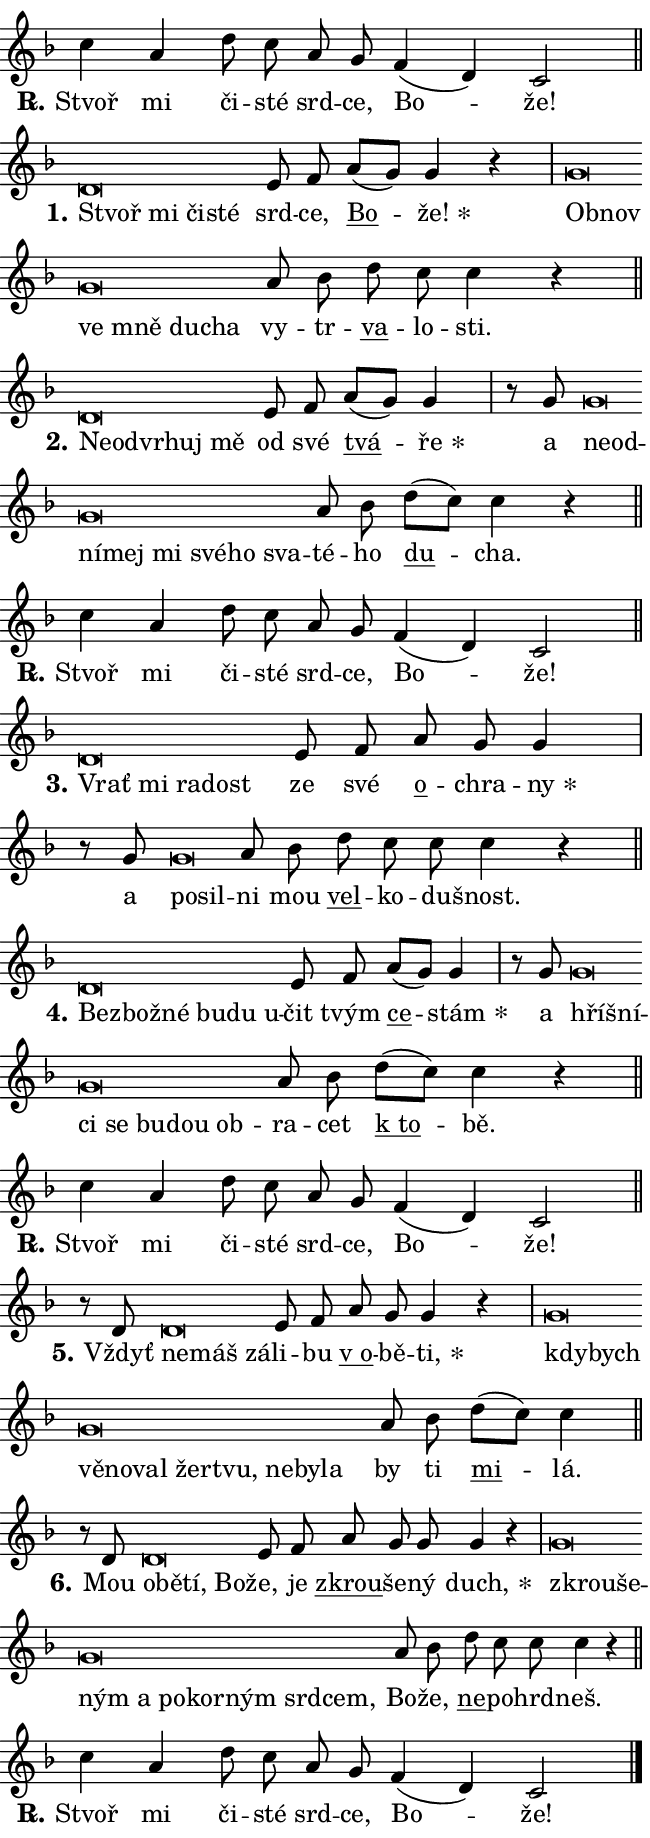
\version "2.24.0"
\header { tagline = "" }
\paper {
  indent = 0\cm
  top-margin = 0\cm
  right-margin = 0.13\cm % to fit lyric hyphens
  bottom-margin = 0\cm
  left-margin = 0\cm
  paper-width = 11\cm
  page-breaking = #ly:one-page-breaking
  system-system-spacing.basic-distance = #11
  score-system-spacing.basic-distance = #11
  ragged-last = ##f
}


%% Author: Thomas Morley
%% https://lists.gnu.org/archive/html/lilypond-user/2020-05/msg00002.html
#(define (line-position grob)
"Returns position of @var[grob} in current system:
   @code{'start}, if at first time-step
   @code{'end}, if at last time-step
   @code{'middle} otherwise
"
  (let* ((col (ly:item-get-column grob))
         (ln (ly:grob-object col 'left-neighbor))
         (rn (ly:grob-object col 'right-neighbor))
         (col-to-check-left (if (ly:grob? ln) ln col))
         (col-to-check-right (if (ly:grob? rn) rn col))
         (break-dir-left
           (and
             (ly:grob-property col-to-check-left 'non-musical #f)
             (ly:item-break-dir col-to-check-left)))
         (break-dir-right
           (and
             (ly:grob-property col-to-check-right 'non-musical #f)
             (ly:item-break-dir col-to-check-right))))
        (cond ((eqv? 1 break-dir-left) 'start)
              ((eqv? -1 break-dir-right) 'end)
              (else 'middle))))

#(define (tranparent-at-line-position vctor)
  (lambda (grob)
  "Relying on @code{line-position} select the relevant enry from @var{vctor}.
Used to determine transparency,"
    (case (line-position grob)
      ((end) (not (vector-ref vctor 0)))
      ((middle) (not (vector-ref vctor 1)))
      ((start) (not (vector-ref vctor 2))))))

noteHeadBreakVisibility =
#(define-music-function (break-visibility)(vector?)
"Makes @code{NoteHead}s transparent relying on @var{break-visibility}"
#{
  \override NoteHead.transparent =
    #(tranparent-at-line-position break-visibility)
#})

#(define delete-ledgers-for-transparent-note-heads
  (lambda (grob)
    "Reads whether a @code{NoteHead} is transparent.
If so this @code{NoteHead} is removed from @code{'note-heads} from
@var{grob}, which is supposed to be @code{LedgerLineSpanner}.
As a result ledgers are not printed for this @code{NoteHead}"
    (let* ((nhds-array (ly:grob-object grob 'note-heads))
           (nhds-list
             (if (ly:grob-array? nhds-array)
                 (ly:grob-array->list nhds-array)
                 '()))
           ;; Relies on the transparent-property being done before
           ;; Staff.LedgerLineSpanner.after-line-breaking is executed.
           ;; This is fragile ...
           (to-keep
             (remove
               (lambda (nhd)
                 (ly:grob-property nhd 'transparent #f))
               nhds-list)))
      ;; TODO find a better method to iterate over grob-arrays, similiar
      ;; to filter/remove etc for lists
      ;; For now rebuilt from scratch
      (set! (ly:grob-object grob 'note-heads)  '())
      (for-each
        (lambda (nhd)
          (ly:pointer-group-interface::add-grob grob 'note-heads nhd))
        to-keep))))

squashNotes = {
  \override NoteHead.X-extent = #'(-0.2 . 0.2)
  \override NoteHead.Y-extent = #'(-0.75 . 0)
  \override NoteHead.stencil =
    #(lambda (grob)
       (let ((pos (ly:grob-property grob 'staff-position)))
         (begin
           (if (< pos -7) (display "ERROR: Lower brevis then expected\n") (display ""))
           (if (<= pos -6) ly:text-interface::print ly:note-head::print))))
}
unSquashNotes = {
  \revert NoteHead.X-extent
  \revert NoteHead.Y-extent
  \revert NoteHead.stencil
}

hideNotes = \noteHeadBreakVisibility #begin-of-line-visible
unHideNotes = \noteHeadBreakVisibility #all-visible

% work-around for resetting accidentals
% https://lilypond.org/doc/v2.23/Documentation/notation/displaying-rhythms#unmetered-music
cadenzaMeasure = {
  \cadenzaOff
  \partial 1024 s1024
  \cadenzaOn
}

#(define-markup-command (accent layout props text) (markup?)
  "Underline accented syllable"
  (interpret-markup layout props
    #{\markup \override #'(offset . 4.3) \underline { #text }#}))

responsum = \markup \concat {
  "R" \hspace #-1.05 \path #0.1 #'((moveto 0 0.07) (lineto 0.9 0.8)) \hspace #0.05 "."
}

spaceSize = #0.6828661417322834 % exact space size for TeX Gyre Schola

\layout {
  \context {
    \Staff
    \remove "Time_signature_engraver"
    \override LedgerLineSpanner.after-line-breaking = #delete-ledgers-for-transparent-note-heads
  }
  \context {
    \Lyrics {
      \override LyricSpace.minimum-distance = \spaceSize
      \override LyricText.font-name = #"TeX Gyre Schola"
      \override LyricText.font-size = 1
      \override StanzaNumber.font-name = #"TeX Gyre Schola Bold"
      \override StanzaNumber.font-size = 1
    }
  }
  \context {
    \Score 
    \override NoteHead.text =
      #(lambda (grob) 
        (let ((pos (ly:grob-property grob 'staff-position)))
          #{\markup {
            \combine
              \halign #-0.55 \raise #(if (= pos -6) 0 0.5) \override #'(thickness . 2) \draw-line #'(3.2 . 0)
              \musicglyph "noteheads.sM1"
          }#}))
  }
}

% magnetic-lyrics.ily
%
%   written by
%     Jean Abou Samra <jean@abou-samra.fr>
%     Werner Lemberg <wl@gnu.org>
%
%   adapted by
%     Jiri Hon <jiri.hon@gmail.com>
%
% Version 2022-Apr-15

% https://www.mail-archive.com/lilypond-user@gnu.org/msg149350.html

#(define (Left_hyphen_pointer_engraver context)
   "Collect syllable-hyphen-syllable occurrences in lyrics and store
them in properties.  This engraver only looks to the left.  For
example, if the lyrics input is @code{foo -- bar}, it does the
following.

@itemize @bullet
@item
Set the @code{text} property of the @code{LyricHyphen} grob between
@q{foo} and @q{bar} to @code{foo}.

@item
Set the @code{left-hyphen} property of the @code{LyricText} grob with
text @q{foo} to the @code{LyricHyphen} grob between @q{foo} and
@q{bar}.
@end itemize

Use this auxiliary engraver in combination with the
@code{lyric-@/text::@/apply-@/magnetic-@/offset!} hook."
   (let ((hyphen #f)
         (text #f))
     (make-engraver
      (acknowledgers
       ((lyric-syllable-interface engraver grob source-engraver)
        (set! text grob)))
      (end-acknowledgers
       ((lyric-hyphen-interface engraver grob source-engraver)
        ;(when (not (grob::has-interface grob 'lyric-space-interface))
          (set! hyphen grob)));)
      ((stop-translation-timestep engraver)
       (when (and text hyphen)
         (ly:grob-set-object! text 'left-hyphen hyphen))
       (set! text #f)
       (set! hyphen #f)))))

#(define (lyric-text::apply-magnetic-offset! grob)
   "If the space between two syllables is less than the value in
property @code{LyricText@/.details@/.squash-threshold}, move the right
syllable to the left so that it gets concatenated with the left
syllable.

Use this function as a hook for
@code{LyricText@/.after-@/line-@/breaking} if the
@code{Left_@/hyphen_@/pointer_@/engraver} is active."
   (let ((hyphen (ly:grob-object grob 'left-hyphen #f)))
     (when hyphen
       (let ((left-text (ly:spanner-bound hyphen LEFT)))
         (when (grob::has-interface left-text 'lyric-syllable-interface)
           (let* ((common (ly:grob-common-refpoint grob left-text X))
                  (this-x-ext (ly:grob-extent grob common X))
                  (left-x-ext
                   (begin
                     ;; Trigger magnetism for left-text.
                     (ly:grob-property left-text 'after-line-breaking)
                     (ly:grob-extent left-text common X)))
                  ;; `delta` is the gap width between two syllables.
                  (delta (- (interval-start this-x-ext)
                            (interval-end left-x-ext)))
                  (details (ly:grob-property grob 'details))
                  (threshold (assoc-get 'squash-threshold details 0.2)))
             (when (< delta threshold)
               (let* (;; We have to manipulate the input text so that
                      ;; ligatures crossing syllable boundaries are not
                      ;; disabled.  For languages based on the Latin
                      ;; script this is essentially a beautification.
                      ;; However, for non-Western scripts it can be a
                      ;; necessity.
                      (lt (ly:grob-property left-text 'text))
                      (rt (ly:grob-property grob 'text))
                      (is-space (grob::has-interface hyphen 'lyric-space-interface))
                      (space (if is-space " " ""))
                      (extra-delta (if is-space spaceSize 0))
                      ;; Append new syllable.
                      (ltrt-space (if (and (string? lt) (string? rt))
                                (string-append lt space rt)
                                (make-concat-markup (list lt space rt))))
                      ;; Right-align `ltrt` to the right side.
                      (ltrt-space-markup (grob-interpret-markup
                               grob
                               (make-translate-markup
                                (cons (interval-length this-x-ext) 0)
                                (make-right-align-markup ltrt-space)))))
                 (begin
                   ;; Don't print `left-text`.
                   (ly:grob-set-property! left-text 'stencil #f)
                   ;; Set text and stencil (which holds all collected
                   ;; syllables so far) and shift it to the left.
                   (ly:grob-set-property! grob 'text ltrt-space)
                   (ly:grob-set-property! grob 'stencil ltrt-space-markup)
                   (ly:grob-translate-axis! grob (- (- delta extra-delta)) X))))))))))


#(define (lyric-hyphen::displace-bounds-first grob)
   ;; Make very sure this callback isn't triggered too early.
   (let ((left (ly:spanner-bound grob LEFT))
         (right (ly:spanner-bound grob RIGHT)))
     (ly:grob-property left 'after-line-breaking)
     (ly:grob-property right 'after-line-breaking)
     (ly:lyric-hyphen::print grob)))

squashThreshold = #0.4

\layout {
  \context {
    \Lyrics
    \consists #Left_hyphen_pointer_engraver
    \override LyricText.after-line-breaking =
      #lyric-text::apply-magnetic-offset!
    \override LyricHyphen.stencil = #lyric-hyphen::displace-bounds-first
    \override LyricText.details.squash-threshold = \squashThreshold
    \override LyricHyphen.minimum-distance = 0
    \override LyricHyphen.minimum-length = \squashThreshold
  }
}

squashText = \override LyricText.details.squash-threshold = 9999
unSquashText = \override LyricText.details.squash-threshold = \squashThreshold

leftText = \override LyricText.self-alignment-X = #LEFT
unLeftText = \revert LyricText.self-alignment-X

starOffset = #(lambda (grob) 
                (let ((x_offset (ly:self-alignment-interface::aligned-on-x-parent grob)))
                  (if (= x_offset 0) 0 (+ x_offset 1.2))))

star = #(define-music-function (syllable)(string?)
"Append star separator at the end of a syllable"
#{
  \once \override LyricText.X-offset = #starOffset
  \lyricmode { \markup {
    #syllable
    \override #'((font-name . "TeX Gyre Schola Bold")) \hspace #0.2 \lower #0.65 \larger "*"
  } }
#})

starAccent = #(define-music-function (syllable)(string?)
"Append star separator at the end of a syllable and make accent"
#{
  \once \override LyricText.X-offset = #starOffset
  \lyricmode { \markup {
    \accent #syllable
    \override #'((font-name . "TeX Gyre Schola Bold")) \hspace #0.2 \lower #0.65 \larger "*"
  } }
#})

breath = #(define-music-function (syllable)(string?)
"Append breathing indicator at the end of a syllable"
#{
  \lyricmode { \markup { #syllable "+" } }
#})

optionalBreath = #(define-music-function (syllable)(string?)
"Append optional breathing indicator at the end of a syllable"
#{
  \lyricmode { \markup { #syllable "(+)" } }
#})


\score {
    <<
        \new Voice = "melody" { \cadenzaOn \key f \major \relative { c''4 a d8 c a g \bar "" f4( d) c2 \cadenzaMeasure \bar "||" \break } }
        \new Lyrics \lyricsto "melody" { \lyricmode { \set stanza = \responsum
Stvoř mi či -- sté srd -- ce, Bo -- že! } }
    >>
    \layout {}
}

\score {
    <<
        \new Voice = "melody" { \cadenzaOn \key f \major \relative { \squashNotes d'\breve*1/16 \hideNotes \breve*1/16 \bar "" \breve*1/16 \breve*1/16 \bar "" \unHideNotes \unSquashNotes e8 f \bar "" a[( g)] g4 r \cadenzaMeasure \bar "|" \squashNotes g\breve*1/16 \hideNotes \breve*1/16 \bar "" \breve*1/16 \bar "" \breve*1/16 \bar "" \breve*1/16 \breve*1/16 \bar "" \unHideNotes \unSquashNotes a8 bes \bar "" d c c4 r \cadenzaMeasure \bar "||" \break } }
        \new Lyrics \lyricsto "melody" { \lyricmode { \set stanza = "1."
\leftText Stvoř \squashText mi či -- sté \unLeftText \unSquashText srd -- ce, \markup \accent Bo -- \star že! \leftText Ob -- \squashText nov ve mně du -- cha \unLeftText \unSquashText vy -- tr -- \markup \accent va -- lo -- sti. } }
    >>
    \layout {}
}

\score {
    <<
        \new Voice = "melody" { \cadenzaOn \key f \major \relative { \squashNotes d'\breve*1/16 \hideNotes \breve*1/16 \bar "" \breve*1/16 \bar "" \breve*1/16 \breve*1/16 \bar "" \unHideNotes \unSquashNotes e8 f \bar "" a[( g)] g4 \cadenzaMeasure \bar "|" r8 g \squashNotes g\breve*1/16 \hideNotes \breve*1/16 \bar "" \breve*1/16 \bar "" \breve*1/16 \bar "" \breve*1/16 \bar "" \breve*1/16 \bar "" \breve*1/16 \breve*1/16 \bar "" \unHideNotes \unSquashNotes a8 bes \bar "" d[( c)] c4 r \cadenzaMeasure \bar "||" \break } }
        \new Lyrics \lyricsto "melody" { \lyricmode { \set stanza = "2."
\leftText Ne -- \squashText od -- vr -- huj mě \unLeftText \unSquashText od své \markup \accent tvá -- \star ře a \leftText ne -- \squashText od -- ní -- mej mi své -- ho sva -- \unLeftText \unSquashText té -- ho \markup \accent du -- cha. } }
    >>
    \layout {}
}

\score {
    <<
        \new Voice = "melody" { \cadenzaOn \key f \major \relative { c''4 a d8 c a g \bar "" f4( d) c2 \cadenzaMeasure \bar "||" \break } }
        \new Lyrics \lyricsto "melody" { \lyricmode { \set stanza = \responsum
Stvoř mi či -- sté srd -- ce, Bo -- že! } }
    >>
    \layout {}
}

\score {
    <<
        \new Voice = "melody" { \cadenzaOn \key f \major \relative { \squashNotes d'\breve*1/16 \hideNotes \breve*1/16 \bar "" \breve*1/16 \breve*1/16 \bar "" \unHideNotes \unSquashNotes e8 f \bar "" a g g4 \cadenzaMeasure \bar "|" r8 g \squashNotes g\breve*1/16 \hideNotes \breve*1/16 \bar "" \unHideNotes \unSquashNotes a8 bes \bar "" d c c c4 r \cadenzaMeasure \bar "||" \break } }
        \new Lyrics \lyricsto "melody" { \lyricmode { \set stanza = "3."
\leftText Vrať \squashText mi ra -- dost \unLeftText \unSquashText ze své \markup \accent o -- chra -- \star ny a \leftText po -- \squashText sil -- \unLeftText \unSquashText ni mou \markup \accent vel -- ko -- du -- šnost. } }
    >>
    \layout {}
}

\score {
    <<
        \new Voice = "melody" { \cadenzaOn \key f \major \relative { \squashNotes d'\breve*1/16 \hideNotes \breve*1/16 \bar "" \breve*1/16 \bar "" \breve*1/16 \bar "" \breve*1/16 \breve*1/16 \bar "" \unHideNotes \unSquashNotes e8 f \bar "" a[( g)] g4 \cadenzaMeasure \bar "|" r8 g \squashNotes g\breve*1/16 \hideNotes \breve*1/16 \bar "" \breve*1/16 \bar "" \breve*1/16 \bar "" \breve*1/16 \bar "" \breve*1/16 \breve*1/16 \bar "" \unHideNotes \unSquashNotes a8 bes \bar "" d[( c)] c4 r \cadenzaMeasure \bar "||" \break } }
        \new Lyrics \lyricsto "melody" { \lyricmode { \set stanza = "4."
\leftText Bez -- \squashText bož -- né bu -- du u -- \unLeftText \unSquashText čit tvým \markup \accent ce -- \star stám a \leftText hří -- \squashText šní -- ci se bu -- dou ob -- \unLeftText \unSquashText ra -- cet \markup \accent "k to" -- bě. } }
    >>
    \layout {}
}

\score {
    <<
        \new Voice = "melody" { \cadenzaOn \key f \major \relative { c''4 a d8 c a g \bar "" f4( d) c2 \cadenzaMeasure \bar "||" \break } }
        \new Lyrics \lyricsto "melody" { \lyricmode { \set stanza = \responsum
Stvoř mi či -- sté srd -- ce, Bo -- že! } }
    >>
    \layout {}
}

\score {
    <<
        \new Voice = "melody" { \cadenzaOn \key f \major \relative { r8 d' \squashNotes d\breve*1/16 \hideNotes \breve*1/16 \breve*1/16 \bar "" \unHideNotes \unSquashNotes e8 f \bar "" a g g4 r \cadenzaMeasure \bar "|" \squashNotes g\breve*1/16 \hideNotes \breve*1/16 \bar "" \breve*1/16 \bar "" \breve*1/16 \bar "" \breve*1/16 \bar "" \breve*1/16 \bar "" \breve*1/16 \bar "" \breve*1/16 \bar "" \breve*1/16 \breve*1/16 \bar "" \unHideNotes \unSquashNotes a8 bes \bar "" d[( c)] c4 \cadenzaMeasure \bar "||" \break } }
        \new Lyrics \lyricsto "melody" { \lyricmode { \set stanza = "5."
Vždyť \leftText ne -- \squashText máš zá -- \unLeftText \unSquashText li -- bu \markup \accent "v o" -- bě -- \star ti, \leftText kdy -- \squashText bych vě -- no -- val žer -- tvu, ne -- by -- la \unLeftText \unSquashText by ti \markup \accent mi -- lá. } }
    >>
    \layout {}
}

\score {
    <<
        \new Voice = "melody" { \cadenzaOn \key f \major \relative { r8 d' \squashNotes d\breve*1/16 \hideNotes \breve*1/16 \bar "" \breve*1/16 \breve*1/16 \bar "" \unHideNotes \unSquashNotes e8 f \bar "" a g g g4 r \cadenzaMeasure \bar "|" \squashNotes g\breve*1/16 \hideNotes \breve*1/16 \bar "" \breve*1/16 \bar "" \breve*1/16 \bar "" \breve*1/16 \bar "" \breve*1/16 \bar "" \breve*1/16 \bar "" \breve*1/16 \breve*1/16 \bar "" \unHideNotes \unSquashNotes a8 bes \bar "" d c c c4 r \cadenzaMeasure \bar "||" \break } }
        \new Lyrics \lyricsto "melody" { \lyricmode { \set stanza = "6."
Mou \leftText o -- \squashText bě -- tí, Bo -- \unLeftText \unSquashText že, je \markup \accent zkrou -- še -- ný \star duch, \leftText zkrou -- \squashText še -- ným a po -- kor -- ným srd -- cem, \unLeftText \unSquashText Bo -- že, \markup \accent ne -- po -- hrd -- neš. } }
    >>
    \layout {}
}

\score {
    <<
        \new Voice = "melody" { \cadenzaOn \key f \major \relative { c''4 a d8 c a g \bar "" f4( d) c2 \cadenzaMeasure \bar "||" \break } \bar "|." }
        \new Lyrics \lyricsto "melody" { \lyricmode { \set stanza = \responsum
Stvoř mi či -- sté srd -- ce, Bo -- že! } }
    >>
    \layout {}
}
